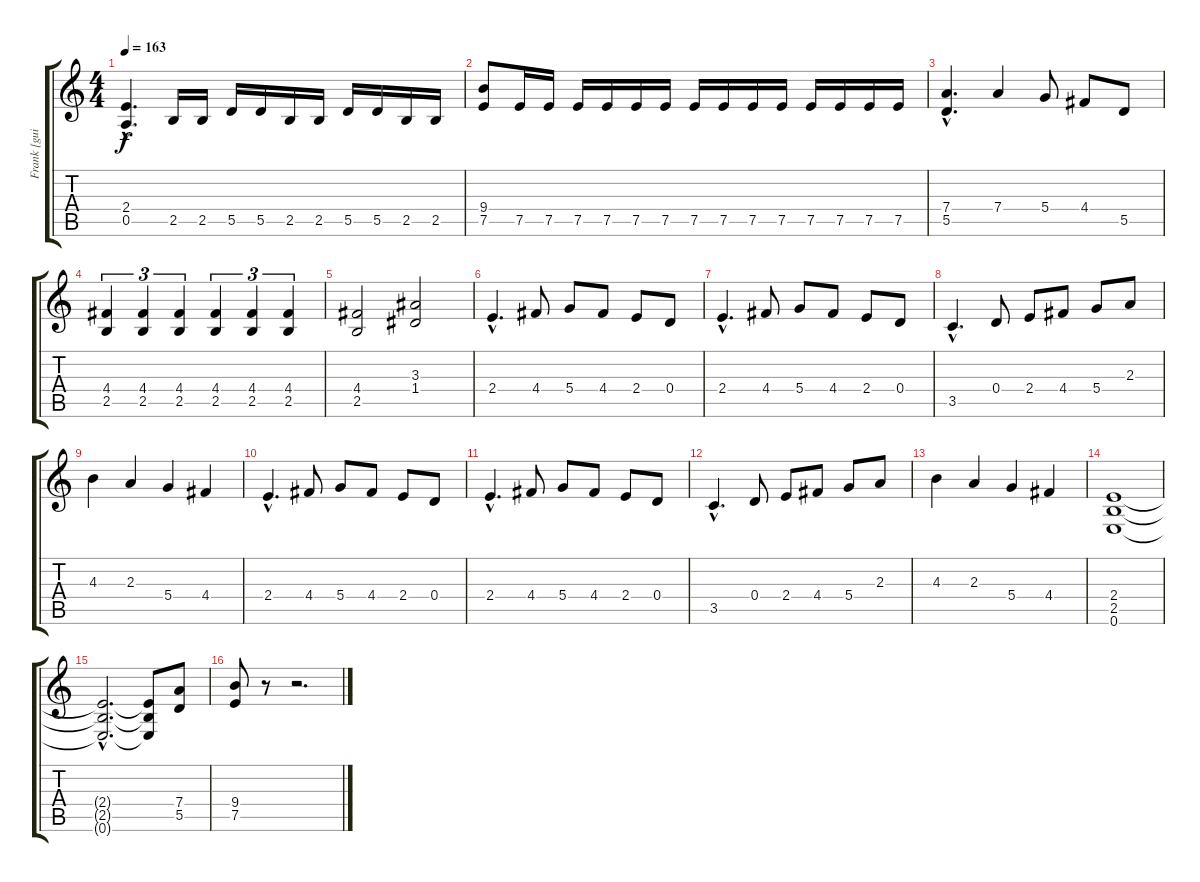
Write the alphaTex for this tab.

\track ("Frank [guitarra]" "Frank [gui") {instrument overdrivenguitar}
\staff {score tabs}
\tuning (E4 B3 G3 D3 A2 E2) {hide}
\ts (4 4)
\tempo 163
\clef g2
\ks c
(2.4{hac} 0.5{hac}).4{d dy f} 2.5.16 2.5.16 5.5.16 5.5.16 2.5.16 2.5.16 5.5.16 5.5.16 2.5.16 2.5.16 |
(9.4 7.5).8 7.5.16 7.5.16 7.5.16 7.5.16 7.5.16 7.5.16 7.5.16 7.5.16 7.5.16 7.5.16 7.5.16 7.5.16 7.5.16 7.5.16 |
(7.4{hac} 5.5{hac}).4{d} 7.4.4 5.4.8 4.4.8 5.5.8 |
(4.4 2.5).4{tu (3 2)} (4.4 2.5).4{tu (3 2)} (4.4 2.5).4{tu (3 2)} (4.4 2.5).4{tu (3 2)} (4.4 2.5).4{tu (3 2)} (4.4 2.5).4{tu (3 2)} |
(4.4 2.5).2 (3.3 1.4).2 |
2.4{hac}.4{d} 4.4.8 5.4.8 4.4.8 2.4.8 0.4.8 |
2.4{hac}.4{d} 4.4.8 5.4.8 4.4.8 2.4.8 0.4.8 |
3.5{hac}.4{d} 0.4.8 2.4.8 4.4.8 5.4.8 2.3.8 |
4.3.4 2.3.4 5.4.4 4.4.4 |
2.4{hac}.4{d} 4.4.8 5.4.8 4.4.8 2.4.8 0.4.8 |
2.4{hac}.4{d} 4.4.8 5.4.8 4.4.8 2.4.8 0.4.8 |
3.5{hac}.4{d} 0.4.8 2.4.8 4.4.8 5.4.8 2.3.8 |
4.3.4 2.3.4 5.4.4 4.4.4 |
(2.4 2.5 0.6).1 |
(2.4{hac t} 2.5{hac t} 0.6{hac t}).2{d} (2.4{t} 2.5{t} 0.6{t}).8 (7.4 5.5).8 |
(9.4 7.5).8 r.8 r.2{d}
